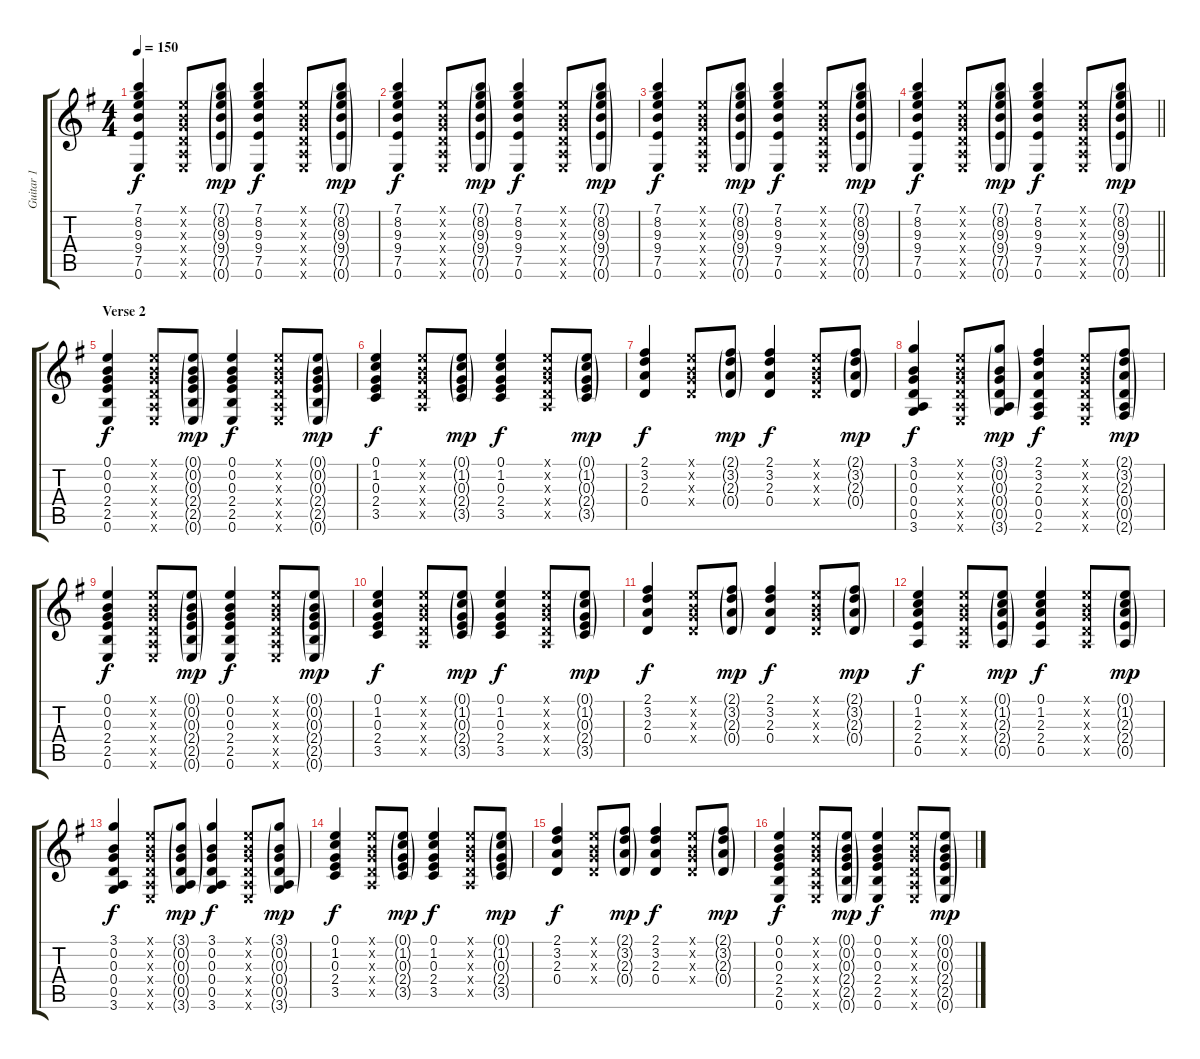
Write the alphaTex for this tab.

\track ("Guitar 1" "Guitar 1") {instrument acousticguitarnylon}
\staff {score tabs}
\tuning (E4 B3 G3 D3 A2 E2) {hide}
\ts (4 4)
\tempo 150
\clef g2
\ks g
(7.1 8.2 9.3 9.4 7.5 0.6).4{dy f} (0.1{x} 0.2{x} 0.3{x} 0.4{x} 0.5{x} 0.6{x}).8 (7.1{g} 8.2{g} 9.3{g} 9.4{g} 7.5{g} 0.6{g}).8{dy mp} (7.1 8.2 9.3 9.4 7.5 0.6).4{dy f} (0.1{x} 0.2{x} 0.3{x} 0.4{x} 0.5{x} 0.6{x}).8 (7.1{g} 8.2{g} 9.3{g} 9.4{g} 7.5{g} 0.6{g}).8{dy mp} |
(7.1 8.2 9.3 9.4 7.5 0.6).4{dy f} (0.1{x} 0.2{x} 0.3{x} 0.4{x} 0.5{x} 0.6{x}).8 (7.1{g} 8.2{g} 9.3{g} 9.4{g} 7.5{g} 0.6{g}).8{dy mp} (7.1 8.2 9.3 9.4 7.5 0.6).4{dy f} (0.1{x} 0.2{x} 0.3{x} 0.4{x} 0.5{x} 0.6{x}).8 (7.1{g} 8.2{g} 9.3{g} 9.4{g} 7.5{g} 0.6{g}).8{dy mp} |
(7.1 8.2 9.3 9.4 7.5 0.6).4{dy f} (0.1{x} 0.2{x} 0.3{x} 0.4{x} 0.5{x} 0.6{x}).8 (7.1{g} 8.2{g} 9.3{g} 9.4{g} 7.5{g} 0.6{g}).8{dy mp} (7.1 8.2 9.3 9.4 7.5 0.6).4{dy f} (0.1{x} 0.2{x} 0.3{x} 0.4{x} 0.5{x} 0.6{x}).8 (7.1{g} 8.2{g} 9.3{g} 9.4{g} 7.5{g} 0.6{g}).8{dy mp} |
\barLineRight lightlight
(7.1 8.2 9.3 9.4 7.5 0.6).4{dy f} (0.1{x} 0.2{x} 0.3{x} 0.4{x} 0.5{x} 0.6{x}).8 (7.1{g} 8.2{g} 9.3{g} 9.4{g} 7.5{g} 0.6{g}).8{dy mp} (7.1 8.2 9.3 9.4 7.5 0.6).4{dy f} (0.1{x} 0.2{x} 0.3{x} 0.4{x} 0.5{x} 0.6{x}).8 (7.1{g} 8.2{g} 9.3{g} 9.4{g} 7.5{g} 0.6{g}).8{dy mp} |
\section ("" "Verse 2")
(0.1 0.2 0.3 2.4 2.5 0.6).4{dy f} (0.1{x} 0.2{x} 0.3{x} 0.4{x} 0.5{x} 0.6{x}).8 (0.1{g} 0.2{g} 0.3{g} 2.4{g} 2.5{g} 0.6{g}).8{dy mp} (0.1 0.2 0.3 2.4 2.5 0.6).4{dy f} (0.1{x} 0.2{x} 0.3{x} 0.4{x} 0.5{x} 0.6{x}).8 (0.1{g} 0.2{g} 0.3{g} 2.4{g} 2.5{g} 0.6{g}).8{dy mp} |
(0.1 1.2 0.3 2.4 3.5).4{dy f} (0.1{x} 0.2{x} 0.3{x} 0.4{x} 0.5{x}).8 (0.1{g} 1.2{g} 0.3{g} 2.4{g} 3.5{g}).8{dy mp} (0.1 1.2 0.3 2.4 3.5).4{dy f} (0.1{x} 0.2{x} 0.3{x} 0.4{x} 0.5{x}).8 (0.1{g} 1.2{g} 0.3{g} 2.4{g} 3.5{g}).8{dy mp} |
(2.1 3.2 2.3 0.4).4{dy f} (0.1{x} 0.2{x} 0.3{x} 0.4{x}).8 (2.1{g} 3.2{g} 2.3{g} 0.4{g}).8{dy mp} (2.1 3.2 2.3 0.4).4{dy f} (0.1{x} 0.2{x} 0.3{x} 0.4{x}).8 (2.1{g} 3.2{g} 2.3{g} 0.4{g}).8{dy mp} |
(3.1 0.2 0.3 0.4 0.5 3.6).4{dy f} (0.1{x} 0.2{x} 0.3{x} 0.4{x} 0.5{x} 0.6{x}).8 (3.1{g} 0.2{g} 0.3{g} 0.4{g} 0.5{g} 3.6{g}).8{dy mp} (2.1 3.2 2.3 0.4 0.5 2.6).4{dy f} (0.1{x} 0.2{x} 0.3{x} 0.4{x} 0.5{x} 0.6{x}).8 (2.1{g} 3.2{g} 2.3{g} 0.4{g} 0.5{g} 2.6{g}).8{dy mp} |
(0.1 0.2 0.3 2.4 2.5 0.6).4{dy f} (0.1{x} 0.2{x} 0.3{x} 0.4{x} 0.5{x} 0.6{x}).8 (0.1{g} 0.2{g} 0.3{g} 2.4{g} 2.5{g} 0.6{g}).8{dy mp} (0.1 0.2 0.3 2.4 2.5 0.6).4{dy f} (0.1{x} 0.2{x} 0.3{x} 0.4{x} 0.5{x} 0.6{x}).8 (0.1{g} 0.2{g} 0.3{g} 2.4{g} 2.5{g} 0.6{g}).8{dy mp} |
(0.1 1.2 0.3 2.4 3.5).4{dy f} (0.1{x} 0.2{x} 0.3{x} 0.4{x} 0.5{x}).8 (0.1{g} 1.2{g} 0.3{g} 2.4{g} 3.5{g}).8{dy mp} (0.1 1.2 0.3 2.4 3.5).4{dy f} (0.1{x} 0.2{x} 0.3{x} 0.4{x} 0.5{x}).8 (0.1{g} 1.2{g} 0.3{g} 2.4{g} 3.5{g}).8{dy mp} |
(2.1 3.2 2.3 0.4).4{dy f} (0.1{x} 0.2{x} 0.3{x} 0.4{x}).8 (2.1{g} 3.2{g} 2.3{g} 0.4{g}).8{dy mp} (2.1 3.2 2.3 0.4).4{dy f} (0.1{x} 0.2{x} 0.3{x} 0.4{x}).8 (2.1{g} 3.2{g} 2.3{g} 0.4{g}).8{dy mp} |
(0.1 1.2 2.3 2.4 0.5).4{dy f} (0.1{x} 0.2{x} 0.3{x} 0.4{x} 0.5{x}).8 (0.1{g} 1.2{g} 2.3{g} 2.4{g} 0.5{g}).8{dy mp} (0.1 1.2 2.3 2.4 0.5).4{dy f} (0.1{x} 0.2{x} 0.3{x} 0.4{x} 0.5{x}).8 (0.1{g} 1.2{g} 2.3{g} 2.4{g} 0.5{g}).8{dy mp} |
(3.1 0.2 0.3 0.4 0.5 3.6).4{dy f} (0.1{x} 0.2{x} 0.3{x} 0.4{x} 0.5{x} 0.6{x}).8 (3.1{g} 0.2{g} 0.3{g} 0.4{g} 0.5{g} 3.6{g}).8{dy mp} (3.1 0.2 0.3 0.4 0.5 3.6).4{dy f} (0.1{x} 0.2{x} 0.3{x} 0.4{x} 0.5{x} 0.6{x}).8 (3.1{g} 0.2{g} 0.3{g} 0.4{g} 0.5{g} 3.6{g}).8{dy mp} |
(0.1 1.2 0.3 2.4 3.5).4{dy f} (0.1{x} 0.2{x} 0.3{x} 0.4{x} 0.5{x}).8 (0.1{g} 1.2{g} 0.3{g} 2.4{g} 3.5{g}).8{dy mp} (0.1 1.2 0.3 2.4 3.5).4{dy f} (0.1{x} 0.2{x} 0.3{x} 0.4{x} 0.5{x}).8 (0.1{g} 1.2{g} 0.3{g} 2.4{g} 3.5{g}).8{dy mp} |
(2.1 3.2 2.3 0.4).4{dy f} (0.1{x} 0.2{x} 0.3{x} 0.4{x}).8 (2.1{g} 3.2{g} 2.3{g} 0.4{g}).8{dy mp} (2.1 3.2 2.3 0.4).4{dy f} (0.1{x} 0.2{x} 0.3{x} 0.4{x}).8 (2.1{g} 3.2{g} 2.3{g} 0.4{g}).8{dy mp} |
(0.1 0.2 0.3 2.4 2.5 0.6).4{dy f} (0.1{x} 0.2{x} 0.3{x} 0.4{x} 0.5{x} 0.6{x}).8 (0.1{g} 0.2{g} 0.3{g} 2.4{g} 2.5{g} 0.6{g}).8{dy mp} (0.1 0.2 0.3 2.4 2.5 0.6).4{dy f} (0.1{x} 0.2{x} 0.3{x} 0.4{x} 0.5{x} 0.6{x}).8 (0.1{g} 0.2{g} 0.3{g} 2.4{g} 2.5{g} 0.6{g}).8{dy mp}
